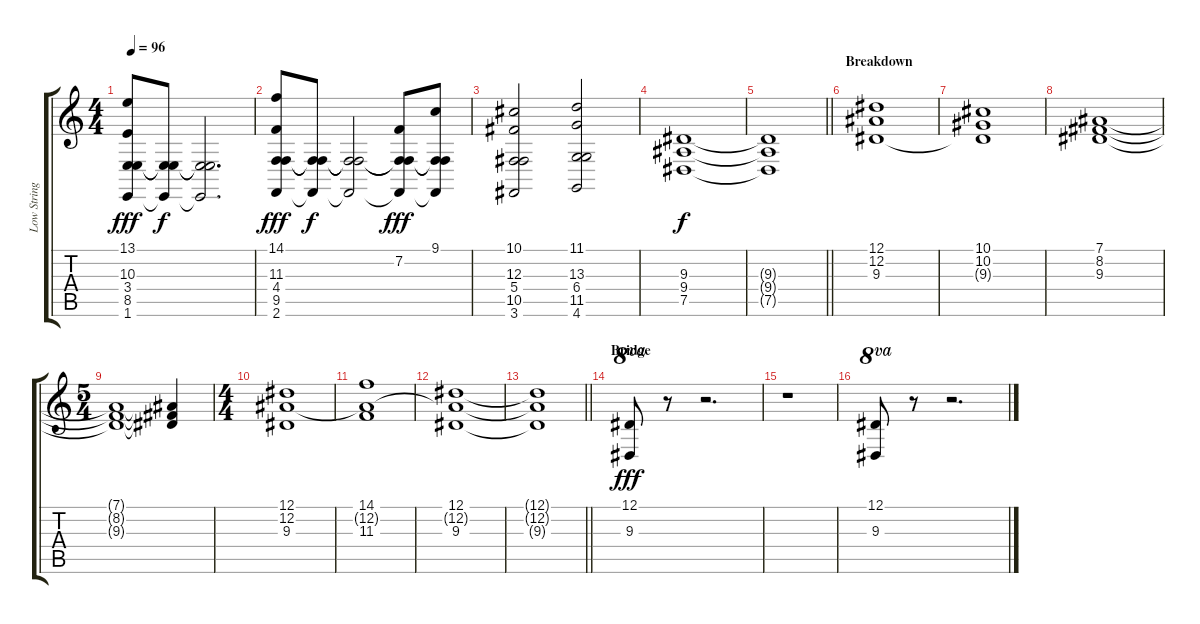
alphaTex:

\track ("Low Strings" "Low String") {instrument stringensemble2}
\staff {score tabs}
\tuning (Eb4 Bb3 Gb3 Db3 Ab2 Eb2) {hide}
\ts (4 4)
\tempo 96
\clef g2
\ks c
(13.1 10.3 3.4 8.5 1.6).8{dy fff} (3.4{t} 8.5{t} 1.6{t}).8{dy f} (3.4{t} 8.5{t} 1.6{t}).2{d} |
(14.1 11.3 4.4 9.5 2.6).8{dy fff} (4.4{t} 9.5{t} 2.6{t}).8{dy f} (4.4{t} 9.5{t} 2.6{t}).2 (7.2 4.4{t} 9.5{t} 2.6{t}).8{dy fff} (9.1 4.4{t} 9.5{t} 2.6{t}).8 |
(10.1 12.3 5.4 10.5 3.6).2 (11.1 13.3 6.4 11.5 4.6).2 |
(9.3 9.4 7.5).1{dy f} |
\barLineRight lightlight
(9.3{t} 9.4{t} 7.5{t}).1 |
\section ("" "Breakdown")
(12.1 12.2 9.3).1{volume 7 instrument choiraahs} |
(10.1 10.2 9.3{t}).1 |
(7.1 8.2 9.3).1 |
\ts (5 4)
(7.1{t} 8.2{t} 9.3{t}).1 (7.1{t} 8.2{t} 9.3{t}).4 |
\ts (4 4)
(12.1 12.2 9.3).1 |
(14.1 12.2{t} 11.3).1 |
(12.1 12.2{t} 9.3).1 |
\barLineRight lightlight
(12.1{t} 12.2{t} 9.3{t}).1 |
\section ("" "Bridge")
(12.1 9.3).8{ot 8va dy fff volume 9 instrument stringensemble2} r.8 r.2{d} |
r.1 |
(12.1 9.3).8{ot 8va} r.8 r.2{d}
